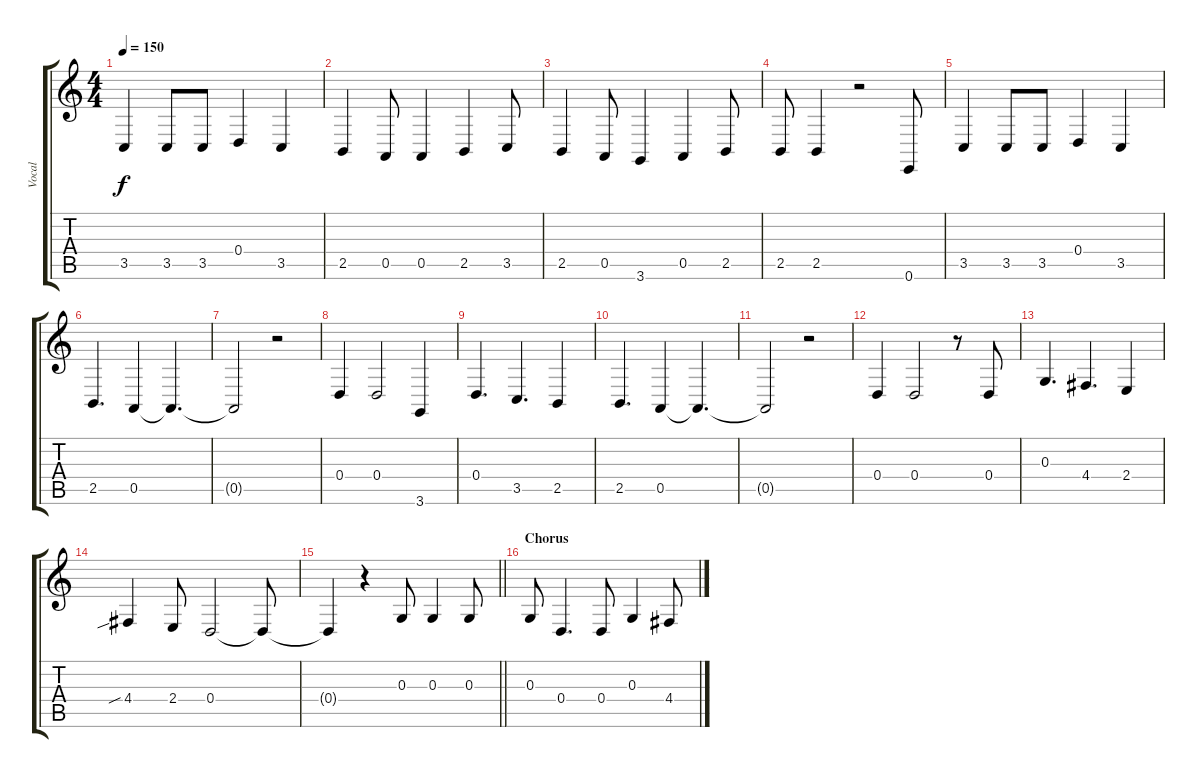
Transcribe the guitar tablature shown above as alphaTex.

\track ("Vocal" "Vocal") {instrument altosax}
\staff {score tabs}
\tuning (E4 B3 G3 D3 A2 E2) {hide}
\ts (4 4)
\tempo 150
\clef g2
\ks c
3.5.4{dy f} 3.5.8 3.5.8 0.4.4 3.5.4 |
2.5.4 0.5.8 0.5.4 2.5.4 3.5.8 |
2.5.4 0.5.8 3.6.4 0.5.4 2.5.8 |
2.5.8 2.5.4 r.2 0.6.8 |
3.5.4 3.5.8 3.5.8 0.4.4 3.5.4 |
2.5.4{d} 0.5.4 0.5{t}.4{d} |
0.5{t}.2 r.2 |
0.4.4 0.4.2 3.6.4 |
0.4.4{d} 3.5.4{d} 2.5.4 |
2.5.4{d} 0.5.4 0.5{t}.4{d} |
0.5{t}.2 r.2 |
0.4.4 0.4.2 r.8 0.4.8 |
0.3.4{d} 4.4.4{d} 2.4.4 |
4.4{sib}.4 2.4.8 0.4.2 0.4{t}.8 |
\barLineRight lightlight
0.4{t}.4 r.4 0.3.8 0.3.4 0.3.8 |
\section ("" "Chorus")
0.3.8 0.4.4{d} 0.4.8 0.3.4 4.4.8
